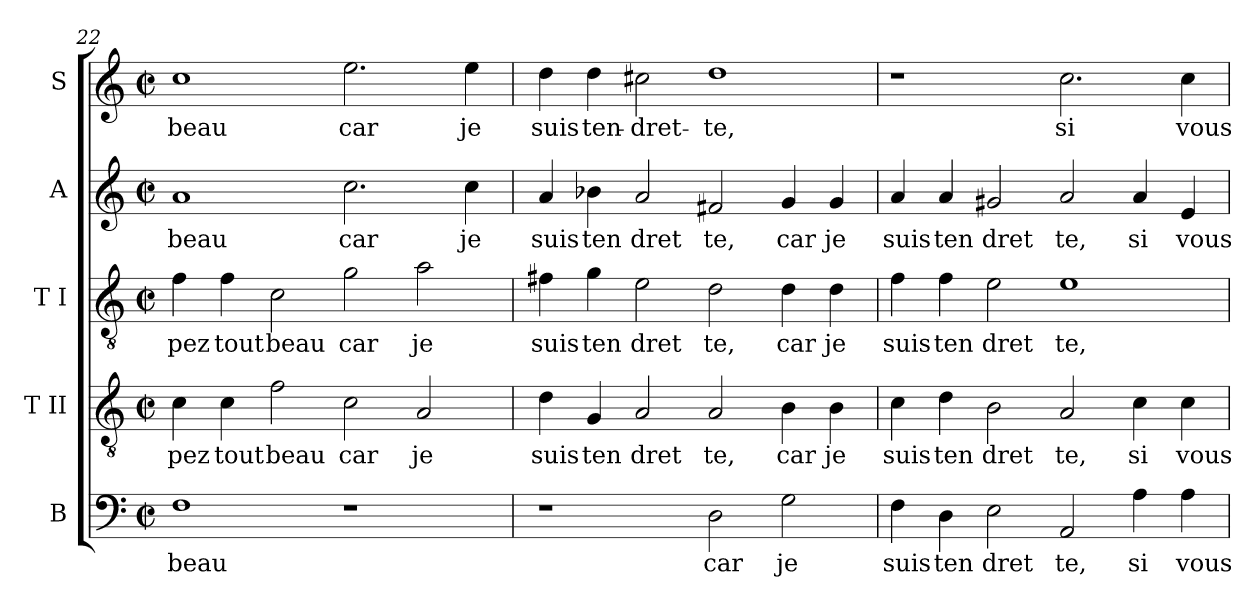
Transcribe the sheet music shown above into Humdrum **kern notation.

**kern	**text	**kern	**text	**kern	**text	**kern	**text	**kern	**text
*part5	*part5	*part4	*part4	*part3	*part3	*part2	*part2	*part1	*part1
*staff5	*staff5	*staff4	*staff4	*staff3	*staff3	*staff2	*staff2	*staff1	*staff1
*I"B	*	*I"T II	*	*I"T I	*	*I"A	*	*I"S	*
!!LO:LB:g=z
*clefF4	*	*clefGv2	*	*clefGv2	*	*clefG2	*	*clefG2	*
*M2/2	*	*M2/2	*	*M2/2	*	*M2/2	*	*M2/2	*
*met(c|)	*	*met(c|)	*	*met(c|)	*	*met(c|)	*	*met(c|)	*
=22	=22	=22	=22	=22	=22	=22	=22	=22	=22
!	!LO:LY:b:cj	!	!LO:LY:b:cj	!	!LO:LY:b:cj	!	!LO:LY:b:cj	!	!LO:LY:b:cj
1F	beau	4c\	pez	4f\	pez	1a	beau	1cc	beau
!	!	!	!LO:LY:b:cj	!	!LO:LY:b:cj	!	!	!	!
.	.	4c\	tout	4f\	tout	.	.	.	.
!	!	!	!LO:LY:b:cj	!	!LO:LY:b:cj	!	!	!	!
.	.	2f\	beau	2c\	beau	.	.	.	.
!	!	!	!LO:LY:b:cj	!	!LO:LY:b:cj	!	!LO:LY:b:cj	!	!LO:LY:b:cj
1r	.	2c\	car	2g\	car	2.cc\	car	2.ee\	car
!	!	!	!LO:LY:b:cj	!	!LO:LY:b:cj	!	!	!	!
.	.	2A/	je	2a\	je	.	.	.	.
!	!	!	!	!	!	!	!LO:LY:b:cj	!	!LO:LY:b:cj
.	.	.	.	.	.	4cc\	je	4ee\	je
=23	=23	=23	=23	=23	=23	=23	=23	=23	=23
!	!	!	!LO:LY:b:cj	!	!LO:LY:b:cj	!	!LO:LY:b:cj	!	!LO:LY:b:cj
1r	.	4d\	suis	4f#X\	suis	4a/	suis	4dd\	suis
!	!	!	!LO:LY:b:cj	!	!LO:LY:b:cj	!	!LO:LY:b:cj	!	!LO:LY:b:cj
.	.	4G/	ten	4g\	ten	4b-X\	ten	4dd\	ten-
!	!	!	!LO:LY:b:cj	!	!LO:LY:b:cj	!	!LO:LY:b:cj	!	!LO:LY:b:cj
.	.	2A/	dret	2e\	dret	2a/	dret	2cc#X\	-dret-
!	!LO:LY:b:cj	!	!LO:LY:b:cj	!	!LO:LY:b:cj	!	!LO:LY:b:cj	!	!LO:LY:b:cj
2D\	car	2A/	te,	2d\	te,	2f#X/	te,	1dd	-te,
!	!LO:LY:b:cj	!	!LO:LY:b:cj	!	!LO:LY:b:cj	!	!LO:LY:b:cj	!	!
2G\	je	4B\	car	4d\	car	4g/	car	.	.
!	!	!	!LO:LY:b:cj	!	!LO:LY:b:cj	!	!LO:LY:b:cj	!	!
.	.	4B\	je	4d\	je	4g/	je	.	.
=24	=24	=24	=24	=24	=24	=24	=24	=24	=24
!	!LO:LY:b:cj	!	!LO:LY:b:cj	!	!LO:LY:b:cj	!	!LO:LY:b:cj	!	!
4F\	suis	4c\	suis	4f\	suis	4a/	suis	1r	.
!	!LO:LY:b:cj	!	!LO:LY:b:cj	!	!LO:LY:b:cj	!	!LO:LY:b:cj	!	!
4D\	ten	4d\	ten	4f\	ten	4a/	ten	.	.
!	!LO:LY:b:cj	!	!LO:LY:b:cj	!	!LO:LY:b:cj	!	!LO:LY:b:cj	!	!
2E\	dret	2B\	dret	2e\	dret	2g#X/	dret	.	.
!	!LO:LY:b:cj	!	!LO:LY:b:cj	!	!LO:LY:b:cj	!	!LO:LY:b:cj	!	!LO:LY:b:cj
2AA/	te,	2A/	te,	1e	te,	2a/	te,	2.cc\	si
!	!LO:LY:b:cj	!	!LO:LY:b:cj	!	!	!	!LO:LY:b:cj	!	!
4A\	si	4c\	si	.	.	4a/	si	.	.
!	!LO:LY:b:cj	!	!LO:LY:b:cj	!	!	!	!LO:LY:b:cj	!	!LO:LY:b:cj
4A\	vous	4c\	vous	.	.	4e/	vous	4cc\	vous
=	=	=	=	=	=	=	=	=	=
*-	*-	*-	*-	*-	*-	*-	*-	*-	*-
